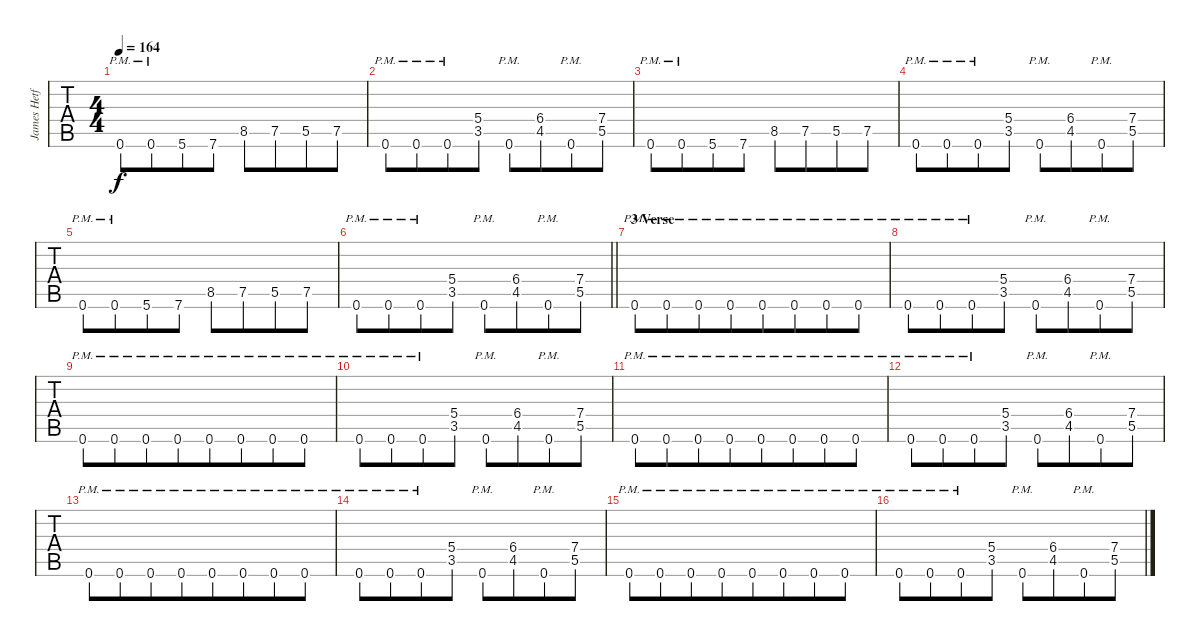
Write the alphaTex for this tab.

\track ("James Hetfield " "James Hetf") {instrument distortionguitar}
\staff {tabs}
\tuning (E4 B3 G3 D3 A2 E2) {hide}
\ts (4 4)
\tempo 164
\clef g2
\ks c
0.6{pm}.8{dy f} 0.6{pm}.8{beam merge} 5.6.8 7.6.8 8.5.8 7.5.8{beam merge} 5.5.8 7.5.8 |
0.6{pm}.8 0.6{pm}.8{beam merge} 0.6{pm}.8 (5.4 3.5).8 0.6{pm}.8 (6.4 4.5).8{beam merge} 0.6{pm}.8 (7.4 5.5).8 |
0.6{pm}.8 0.6{pm}.8{beam merge} 5.6.8 7.6.8 8.5.8 7.5.8{beam merge} 5.5.8 7.5.8 |
0.6{pm}.8 0.6{pm}.8{beam merge} 0.6{pm}.8 (5.4 3.5).8 0.6{pm}.8 (6.4 4.5).8{beam merge} 0.6{pm}.8 (7.4 5.5).8 |
0.6{pm}.8 0.6{pm}.8{beam merge} 5.6.8 7.6.8 8.5.8 7.5.8{beam merge} 5.5.8 7.5.8 |
\barLineRight lightlight
0.6{pm}.8 0.6{pm}.8{beam merge} 0.6{pm}.8 (5.4 3.5).8 0.6{pm}.8 (6.4 4.5).8{beam merge} 0.6{pm}.8 (7.4 5.5).8 |
\section ("" "3 Verse")
0.6{pm}.8 0.6{pm}.8{beam merge} 0.6{pm}.8 0.6{pm}.8{beam merge} 0.6{pm}.8 0.6{pm}.8{beam merge} 0.6{pm}.8 0.6{pm}.8 |
0.6{pm}.8 0.6{pm}.8{beam merge} 0.6{pm}.8 (5.4 3.5).8 0.6{pm}.8 (6.4 4.5).8{beam merge} 0.6{pm}.8 (7.4 5.5).8 |
0.6{pm}.8 0.6{pm}.8{beam merge} 0.6{pm}.8 0.6{pm}.8{beam merge} 0.6{pm}.8 0.6{pm}.8{beam merge} 0.6{pm}.8 0.6{pm}.8 |
0.6{pm}.8 0.6{pm}.8{beam merge} 0.6{pm}.8 (5.4 3.5).8 0.6{pm}.8 (6.4 4.5).8{beam merge} 0.6{pm}.8 (7.4 5.5).8 |
0.6{pm}.8 0.6{pm}.8{beam merge} 0.6{pm}.8 0.6{pm}.8{beam merge} 0.6{pm}.8 0.6{pm}.8{beam merge} 0.6{pm}.8 0.6{pm}.8 |
0.6{pm}.8 0.6{pm}.8{beam merge} 0.6{pm}.8 (5.4 3.5).8 0.6{pm}.8 (6.4 4.5).8{beam merge} 0.6{pm}.8 (7.4 5.5).8 |
0.6{pm}.8 0.6{pm}.8{beam merge} 0.6{pm}.8 0.6{pm}.8{beam merge} 0.6{pm}.8 0.6{pm}.8{beam merge} 0.6{pm}.8 0.6{pm}.8 |
0.6{pm}.8 0.6{pm}.8{beam merge} 0.6{pm}.8 (5.4 3.5).8 0.6{pm}.8 (6.4 4.5).8{beam merge} 0.6{pm}.8 (7.4 5.5).8 |
0.6{pm}.8 0.6{pm}.8{beam merge} 0.6{pm}.8 0.6{pm}.8{beam merge} 0.6{pm}.8 0.6{pm}.8{beam merge} 0.6{pm}.8 0.6{pm}.8 |
0.6{pm}.8 0.6{pm}.8{beam merge} 0.6{pm}.8 (5.4 3.5).8 0.6{pm}.8 (6.4 4.5).8{beam merge} 0.6{pm}.8 (7.4 5.5).8
